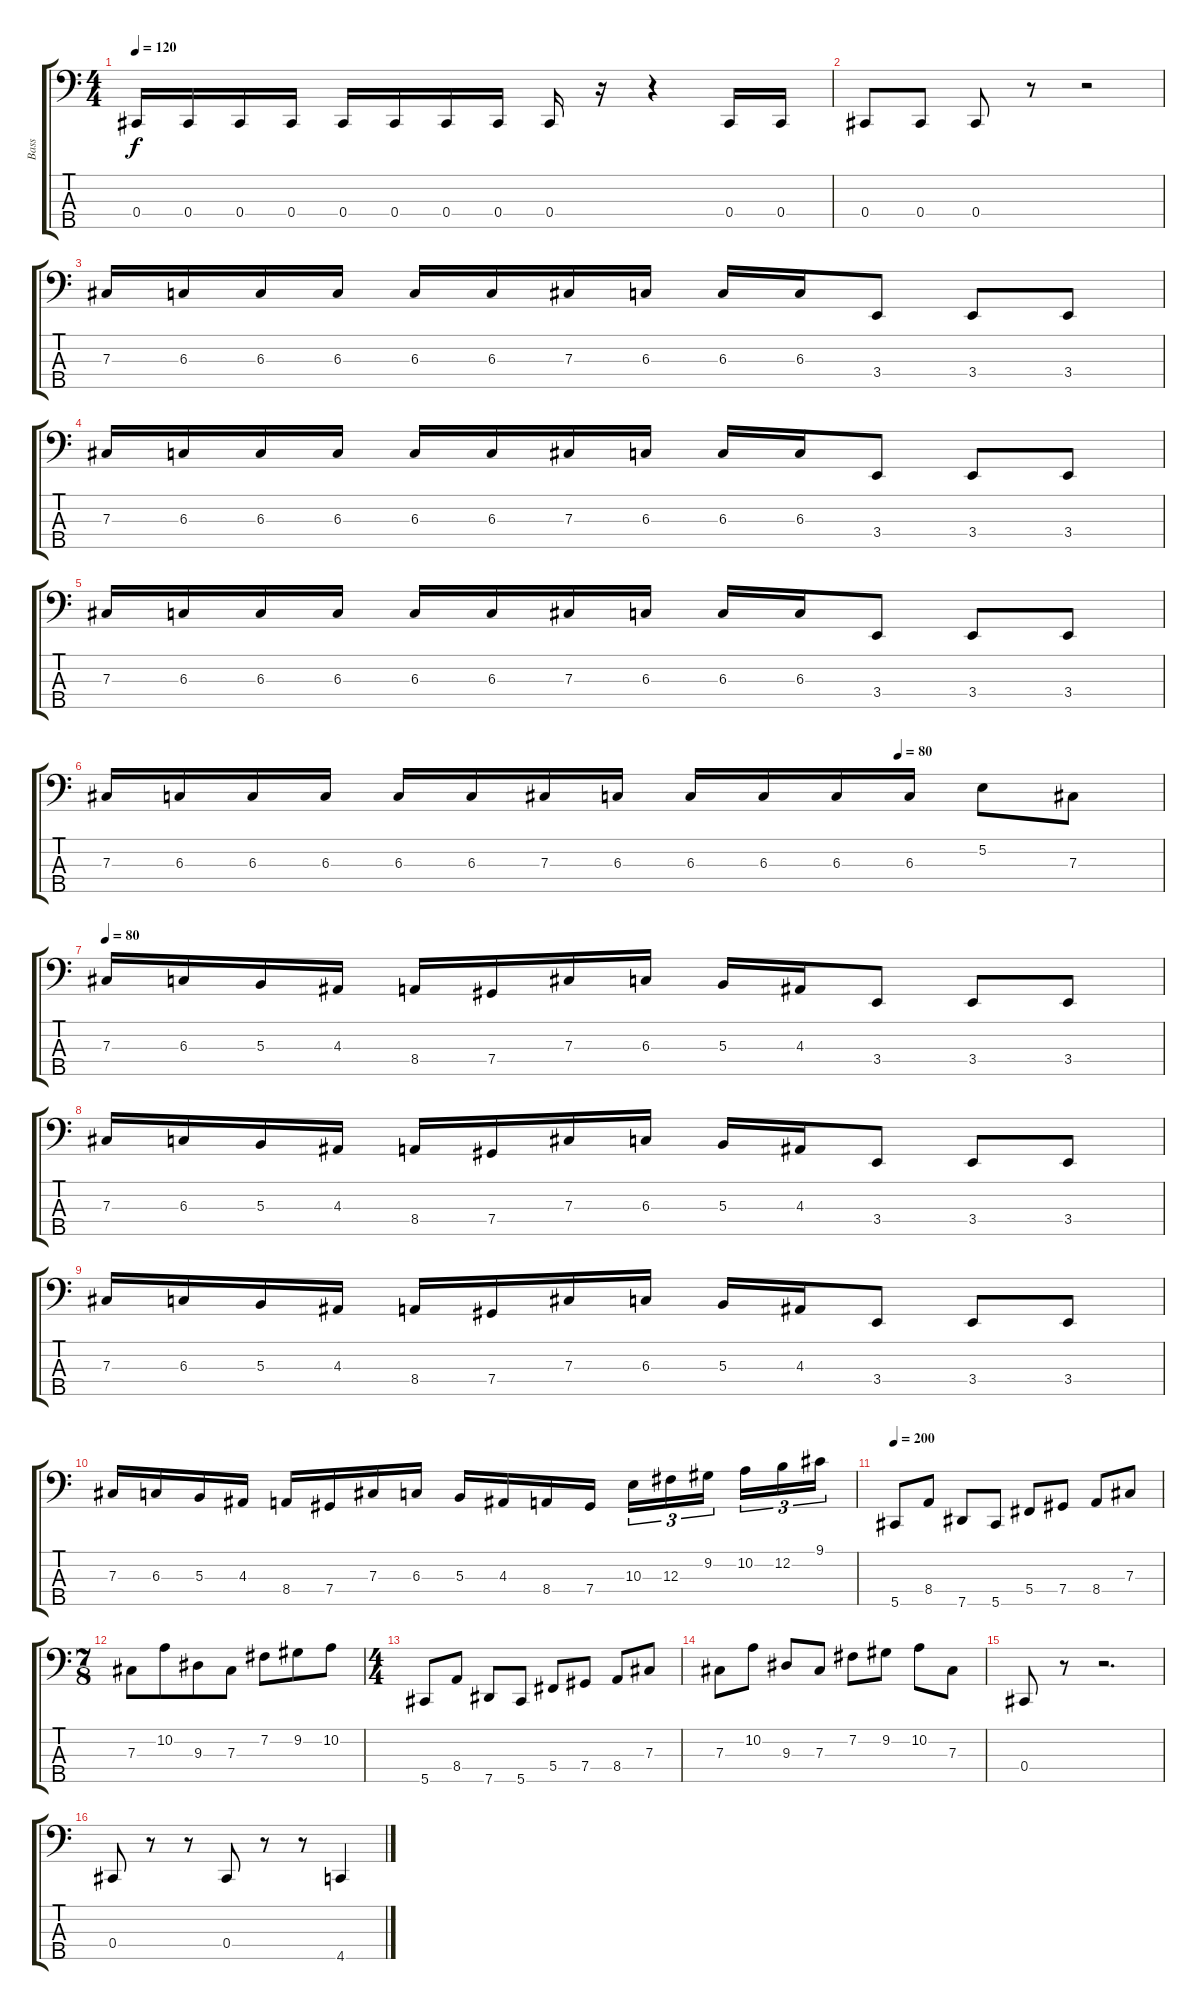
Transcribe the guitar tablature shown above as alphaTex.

\track ("Bass" "Bass") {instrument electricbassfinger}
\staff {score tabs}
\tuning (E2 B1 Gb1 Db1 Ab0) {hide}
\ts (4 4)
\tempo 120
\clef f4
\ks c
0.4.16{dy f} 0.4.16 0.4.16 0.4.16 0.4.16 0.4.16 0.4.16 0.4.16 0.4.16 r.16 r.4 0.4.16 0.4.16 |
0.4.8 0.4.8 0.4.8 r.8 r.2 |
7.3.16 6.3.16 6.3.16 6.3.16 6.3.16 6.3.16 7.3.16 6.3.16 6.3.16 6.3.16 3.4.8 3.4.8 3.4.8 |
7.3.16 6.3.16 6.3.16 6.3.16 6.3.16 6.3.16 7.3.16 6.3.16 6.3.16 6.3.16 3.4.8 3.4.8 3.4.8 |
7.3.16 6.3.16 6.3.16 6.3.16 6.3.16 6.3.16 7.3.16 6.3.16 6.3.16 6.3.16 3.4.8 3.4.8 3.4.8 |
\tempo (80 0.75)
7.3.16 6.3.16 6.3.16 6.3.16 6.3.16 6.3.16 7.3.16 6.3.16 6.3.16 6.3.16 6.3.16 6.3.16 5.2.8 7.3.8 |
\tempo 80
7.3.16 6.3.16 5.3.16 4.3.16 8.4.16 7.4.16 7.3.16 6.3.16 5.3.16 4.3.16 3.4.8 3.4.8 3.4.8 |
7.3.16 6.3.16 5.3.16 4.3.16 8.4.16 7.4.16 7.3.16 6.3.16 5.3.16 4.3.16 3.4.8 3.4.8 3.4.8 |
7.3.16 6.3.16 5.3.16 4.3.16 8.4.16 7.4.16 7.3.16 6.3.16 5.3.16 4.3.16 3.4.8 3.4.8 3.4.8 |
7.3.16 6.3.16 5.3.16 4.3.16 8.4.16 7.4.16 7.3.16 6.3.16 5.3.16 4.3.16 8.4.16 7.4.16 10.3.16{tu (3 2)} 12.3.16{tu (3 2)} 9.2.16{tu (3 2) beam splitsecondary} 10.2.16{tu (3 2)} 12.2.16{tu (3 2)} 9.1.16{tu (3 2)} |
\tempo 200
5.5.8 8.4.8 7.5.8 5.5.8 5.4.8 7.4.8 8.4.8 7.3.8 |
\ts (7 8)
7.3.8 10.2.8 9.3.8 7.3.8 7.2.8 9.2.8 10.2.8 |
\ts (4 4)
5.5.8 8.4.8 7.5.8 5.5.8 5.4.8 7.4.8 8.4.8 7.3.8 |
7.3.8 10.2.8 9.3.8 7.3.8 7.2.8 9.2.8 10.2.8 7.3.8 |
0.4.8 r.8 r.2{d} |
0.4.8 r.8 r.8 0.4.8 r.8 r.8 4.5.4
